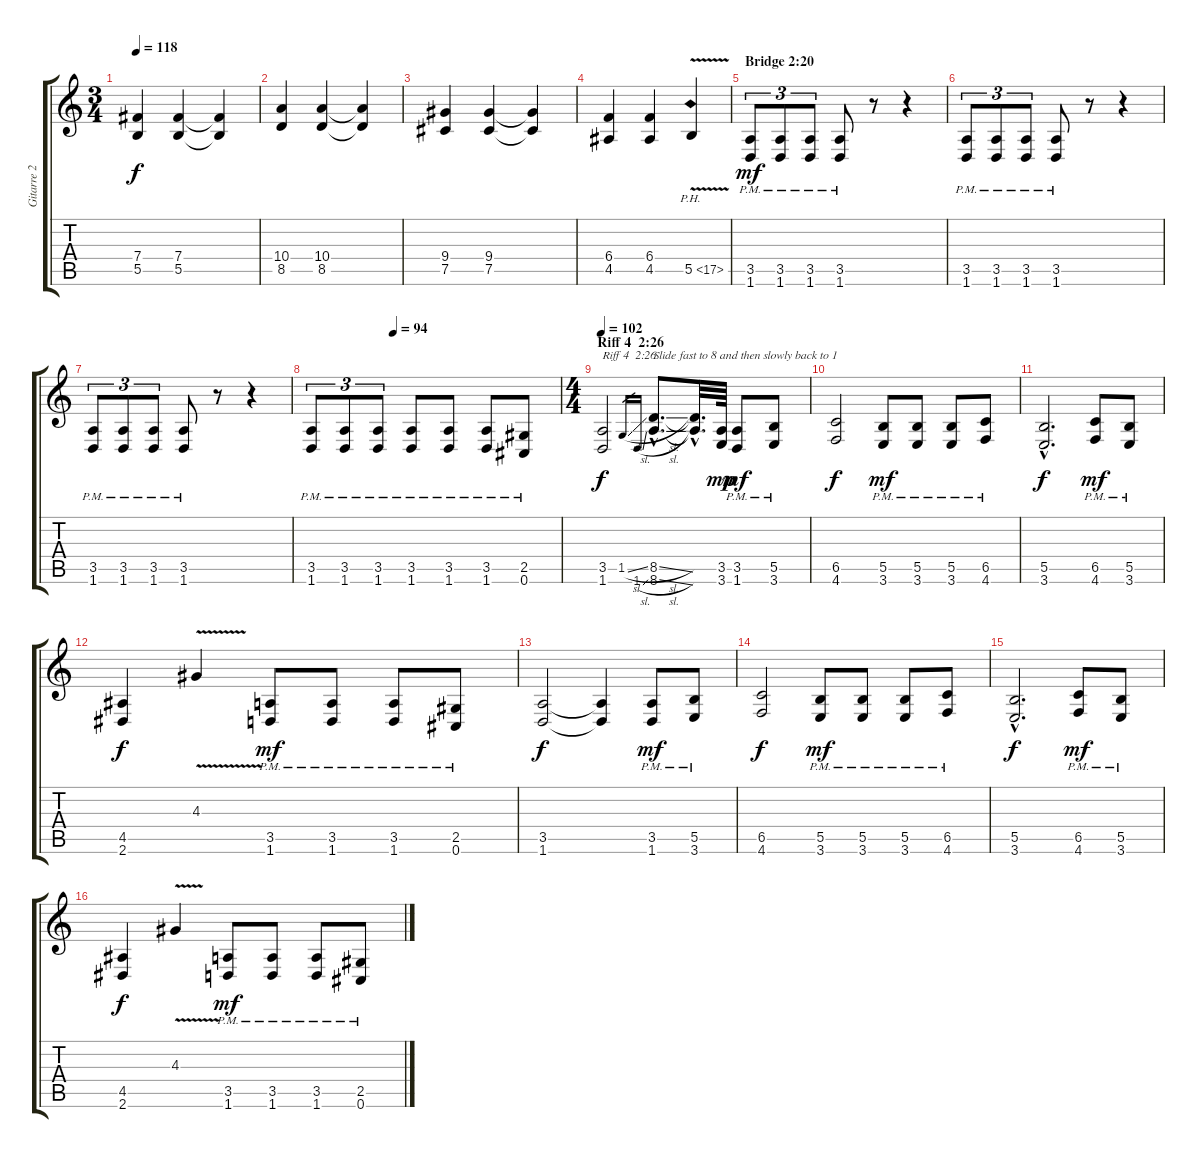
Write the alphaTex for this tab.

\track ("Gitarre 2 (right)" "Gitarre 2 ") {instrument distortionguitar}
\staff {score tabs}
\tuning (Db4 Ab3 E3 B2 Gb2 Db2) {hide}
\ts (3 4)
\tempo 118
\clef g2
\ks c
(7.4 5.5).4{dy f} (7.4 5.5).4 (7.4{t} 5.5{t}).4 |
(10.4 8.5).4 (10.4 8.5).4 (10.4{t} 8.5{t}).4 |
(9.4 7.5).4 (9.4 7.5).4 (9.4{t} 7.5{t}).4 |
(6.4 4.5).4 (6.4 4.5).4 5.5{ph 12 v}.4 |
\section ("" "Bridge 2:20")
(3.5{pm} 1.6{pm}).8{tu (3 2) dy mf instrument distortionguitar} (3.5{pm} 1.6{pm}).8{tu (3 2)} (3.5{pm} 1.6{pm}).8{tu (3 2)} (3.5{pm} 1.6{pm}).8 r.8 r.4 |
(3.5{pm} 1.6{pm}).8{tu (3 2)} (3.5{pm} 1.6{pm}).8{tu (3 2)} (3.5{pm} 1.6{pm}).8{tu (3 2)} (3.5{pm} 1.6{pm}).8 r.8 r.4 |
(3.5{pm} 1.6{pm}).8{tu (3 2)} (3.5{pm} 1.6{pm}).8{tu (3 2)} (3.5{pm} 1.6{pm}).8{tu (3 2)} (3.5{pm} 1.6{pm}).8 r.8 r.4 |
\tempo (94 0.3333333333333333)
(3.5{pm} 1.6{pm}).8{tu (3 2)} (3.5{pm} 1.6{pm}).8{tu (3 2)} (3.5{pm} 1.6{pm}).8{tu (3 2)} (3.5{pm} 1.6{pm}).8 (3.5{pm} 1.6{pm}).8 (3.5{pm} 1.6{pm}).8 (2.5{pm} 0.6{pm}).8 |
\ts (4 4)
\section ("" "Riff 4  2:26")
\tempo 102
(3.5 1.6).2{txt "Riff 4  2:26" dy f} 1.5{sl}.16{gr} 1.6{sl}.16{gr} (8.5{sl hac} 8.6{sl hac}).8{d txt "Slide fast to 8 and then slowly back to 1"} (8.5{hac t} 8.6{hac t}).32{d} (3.5 3.6).64{dy mp} (3.5{pm} 1.6{pm}).8{dy mf} (5.5{pm} 3.6{pm}).8 |
(6.5 4.6).2{dy f} (5.5{pm} 3.6{pm}).8{dy mf} (5.5{pm} 3.6{pm}).8 (5.5{pm} 3.6{pm}).8 (6.5{pm} 4.6{pm}).8 |
(5.5{hac} 3.6{hac}).2{d dy f} (6.5{pm} 4.6{pm}).8{dy mf} (5.5{pm} 3.6{pm}).8 |
(4.5 2.6).4{dy f} 4.3{v}.4{instrument guitarharmonics} (3.5{pm} 1.6{pm}).8{dy mf instrument distortionguitar} (3.5{pm} 1.6{pm}).8 (3.5{pm} 1.6{pm}).8 (2.5{pm} 0.6{pm}).8 |
(3.5 1.6).2{dy f} (3.5{t} 1.6{t}).4 (3.5{pm} 1.6{pm}).8{dy mf} (5.5{pm} 3.6{pm}).8 |
(6.5 4.6).2{dy f} (5.5{pm} 3.6{pm}).8{dy mf} (5.5{pm} 3.6{pm}).8 (5.5{pm} 3.6{pm}).8 (6.5{pm} 4.6{pm}).8 |
(5.5{hac} 3.6{hac}).2{d dy f} (6.5{pm} 4.6{pm}).8{dy mf} (5.5{pm} 3.6{pm}).8 |
(4.5 2.6).4{dy f} 4.3{v}.4{instrument guitarharmonics} (3.5{pm} 1.6{pm}).8{dy mf instrument distortionguitar} (3.5{pm} 1.6{pm}).8 (3.5{pm} 1.6{pm}).8 (2.5{pm} 0.6{pm}).8
